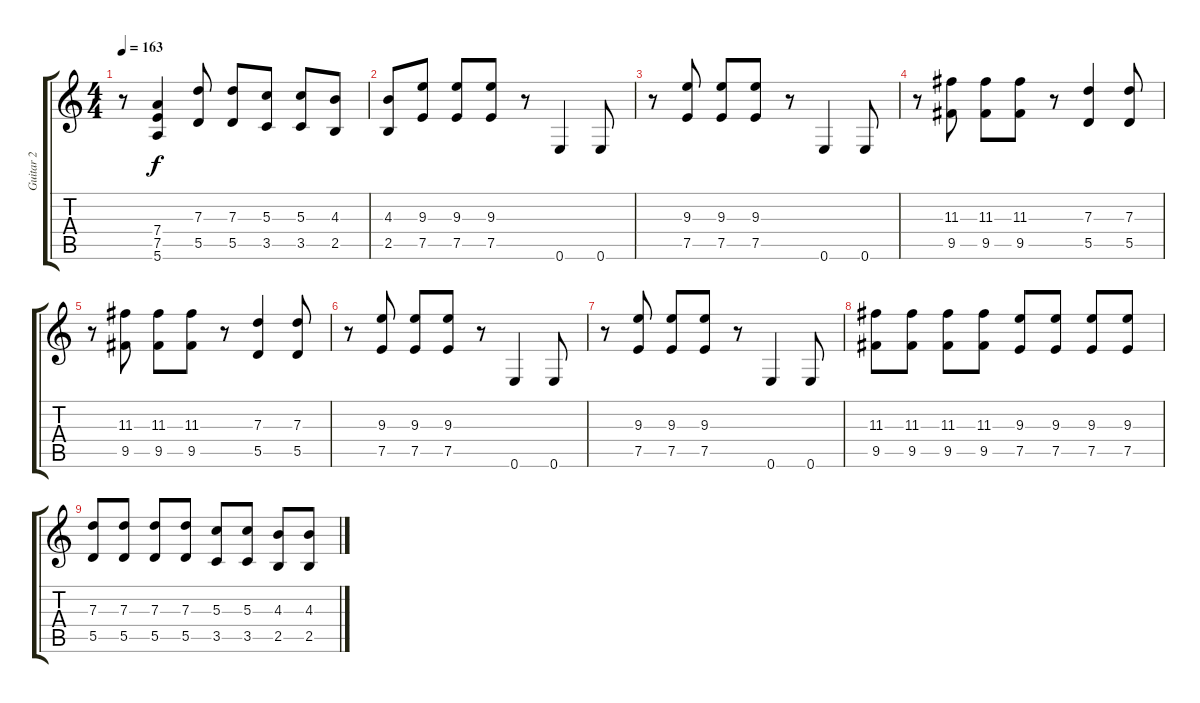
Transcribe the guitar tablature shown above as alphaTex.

\track ("Guitar 2" "Guitar 2") {instrument overdrivenguitar}
\staff {score tabs}
\tuning (E4 B3 G3 D3 A2 E2) {hide}
\ts (4 4)
\tempo 163
\clef g2
\ks c
r.8{dy f} (7.4 7.5 5.6).4 (7.3 5.5).8 (7.3 5.5).8 (5.3 3.5).8 (5.3 3.5).8 (4.3 2.5).8 |
(4.3 2.5).8 (9.3 7.5).8 (9.3 7.5).8 (9.3 7.5).8 r.8 0.6.4 0.6.8 |
r.8 (9.3 7.5).8 (9.3 7.5).8 (9.3 7.5).8 r.8 0.6.4 0.6.8 |
r.8 (11.3 9.5).8 (11.3 9.5).8 (11.3 9.5).8 r.8 (7.3 5.5).4 (7.3 5.5).8 |
r.8 (11.3 9.5).8 (11.3 9.5).8 (11.3 9.5).8 r.8 (7.3 5.5).4 (7.3 5.5).8 |
r.8 (9.3 7.5).8 (9.3 7.5).8 (9.3 7.5).8 r.8 0.6.4 0.6.8 |
r.8 (9.3 7.5).8 (9.3 7.5).8 (9.3 7.5).8 r.8 0.6.4 0.6.8 |
(11.3 9.5).8 (11.3 9.5).8 (11.3 9.5).8 (11.3 9.5).8 (9.3 7.5).8 (9.3 7.5).8 (9.3 7.5).8 (9.3 7.5).8 |
(7.3 5.5).8 (7.3 5.5).8 (7.3 5.5).8 (7.3 5.5).8 (5.3 3.5).8 (5.3 3.5).8 (4.3 2.5).8 (4.3 2.5).8
